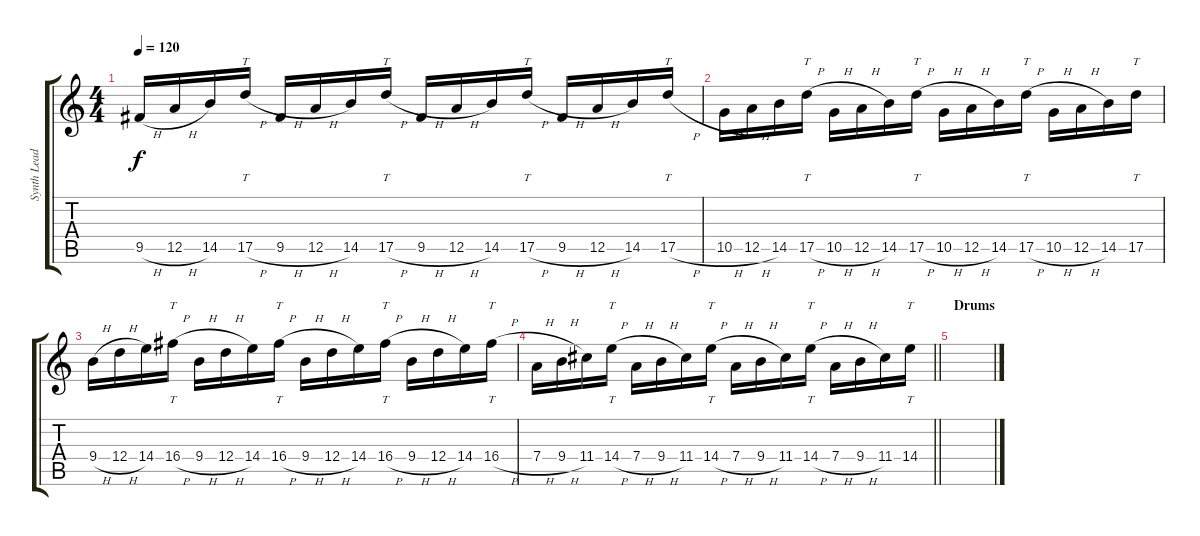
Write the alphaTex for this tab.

\track ("Synth Lead Distortion" "Synth Lead") {instrument distortionguitar}
\staff {score tabs}
\tuning (E4 B3 G3 D3 A2 E2) {hide}
\ts (4 4)
\tempo 120
\clef g2
\ks c
9.5{h}.16{dy f} 12.5{h}.16 14.5.16 17.5{h}.16{tt} 9.5{h}.16 12.5{h}.16 14.5.16 17.5{h}.16{tt} 9.5{h}.16 12.5{h}.16 14.5.16 17.5{h}.16{tt} 9.5{h}.16 12.5{h}.16 14.5.16 17.5{h}.16{tt} |
10.5{h}.16 12.5{h}.16 14.5.16 17.5{h}.16{tt} 10.5{h}.16 12.5{h}.16 14.5.16 17.5{h}.16{tt} 10.5{h}.16 12.5{h}.16 14.5.16 17.5{h}.16{tt} 10.5{h}.16 12.5{h}.16 14.5.16 17.5.16{tt} |
9.4{h}.16 12.4{h}.16 14.4.16 16.4{h}.16{tt} 9.4{h}.16 12.4{h}.16 14.4.16 16.4{h}.16{tt} 9.4{h}.16 12.4{h}.16 14.4.16 16.4{h}.16{tt} 9.4{h}.16 12.4{h}.16 14.4.16 16.4{h}.16{tt} |
\barLineRight lightlight
7.4{h}.16 9.4{h}.16 11.4.16 14.4{h}.16{tt} 7.4{h}.16 9.4{h}.16 11.4.16 14.4{h}.16{tt} 7.4{h}.16 9.4{h}.16 11.4.16 14.4{h}.16{tt} 7.4{h}.16 9.4{h}.16 11.4.16 14.4.16{tt} |
\section ("" "Drums")
